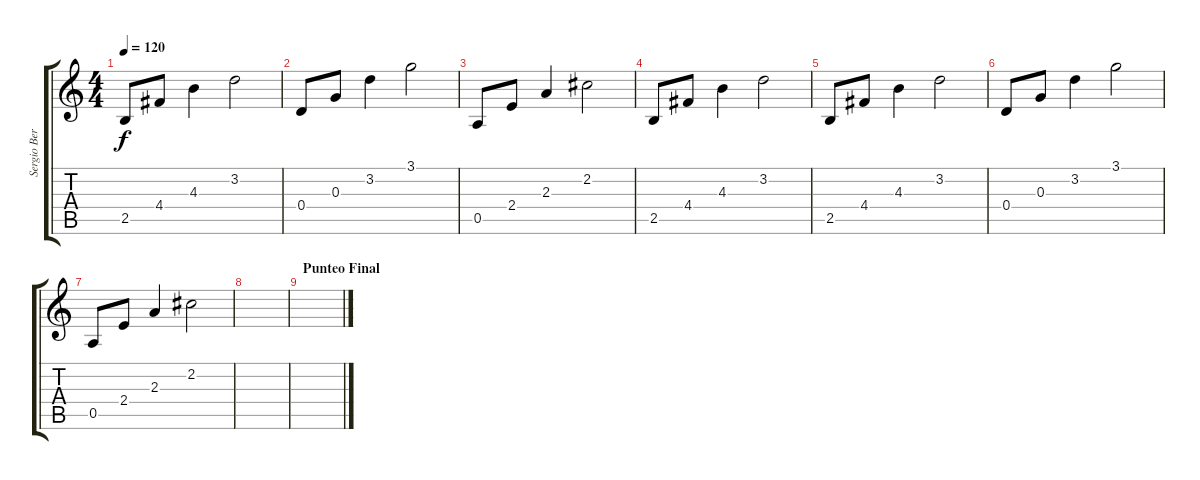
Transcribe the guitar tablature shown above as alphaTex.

\track ("Sergio Berdichevski" "Sergio Ber") {instrument acousticguitarsteel}
\staff {score tabs}
\tuning (E4 B3 G3 D3 A2 E2) {hide}
\ts (4 4)
\tempo 120
\clef g2
\ks c
2.5.8{dy f} 4.4.8 4.3.4 3.2.2 |
0.4.8 0.3.8 3.2.4 3.1.2 |
0.5.8 2.4.8 2.3.4 2.2.2 |
2.5.8 4.4.8 4.3.4 3.2.2 |
2.5.8 4.4.8 4.3.4 3.2.2 |
0.4.8 0.3.8 3.2.4 3.1.2 |
0.5.8 2.4.8 2.3.4 2.2.2 |
|
\section ("" "Punteo Final")
